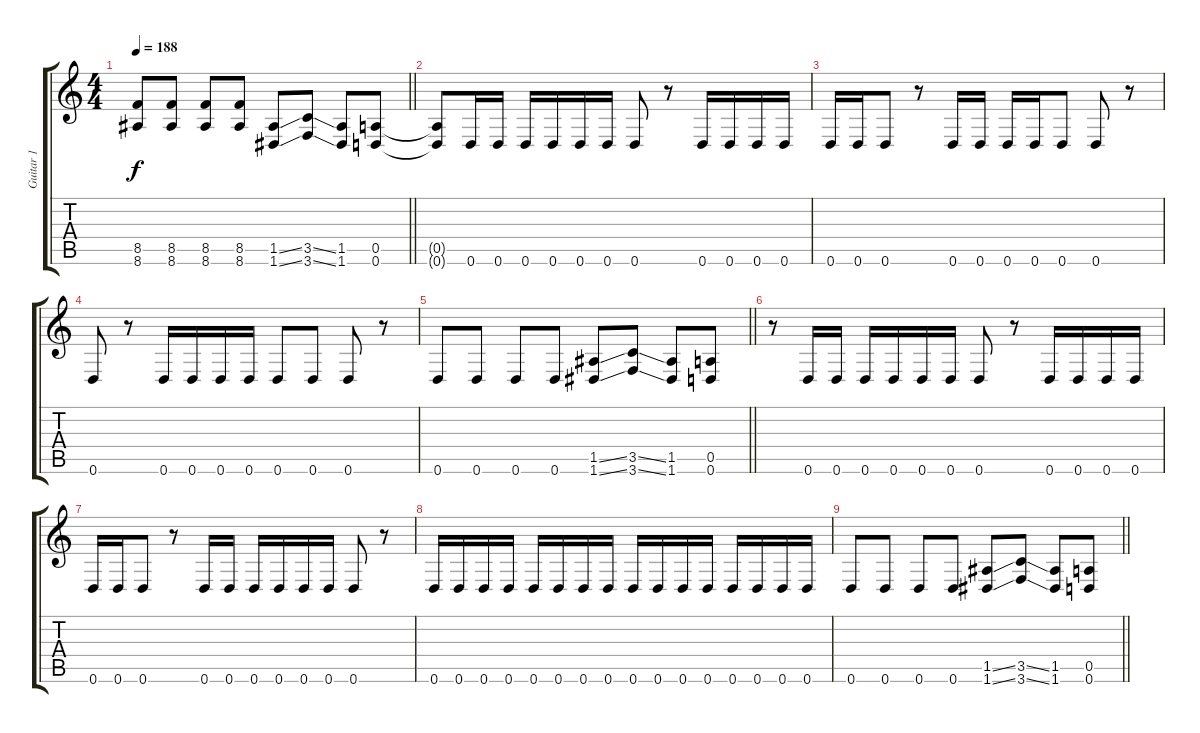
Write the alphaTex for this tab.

\track ("Guitar 1" "Guitar 1") {instrument distortionguitar}
\staff {score tabs}
\tuning (E4 B3 G3 D3 A2 D2) {hide}
\ts (4 4)
\tempo 188
\clef g2
\barLineRight lightlight
\ks c
(8.5 8.6).8{dy f} (8.5 8.6).8 (8.5 8.6).8 (8.5 8.6).8 (1.5{ss} 1.6{ss}).8 (3.5{ss} 3.6{ss}).8 (1.5 1.6).8 (0.5 0.6).8 |
\section ("" "")
(0.5{t} 0.6{t}).8 0.6.16 0.6.16 0.6.16 0.6.16 0.6.16 0.6.16 0.6.8 r.8 0.6.16 0.6.16 0.6.16 0.6.16 |
0.6.16 0.6.16 0.6.8 r.8 0.6.16 0.6.16 0.6.16 0.6.16 0.6.8 0.6.8 r.8 |
0.6.8 r.8 0.6.16 0.6.16 0.6.16 0.6.16 0.6.8 0.6.8 0.6.8 r.8 |
\barLineRight lightlight
0.6.8 0.6.8 0.6.8 0.6.8 (1.5{ss} 1.6{ss}).8 (3.5{ss} 3.6{ss}).8 (1.5 1.6).8 (0.5 0.6).8 |
r.8 0.6.16 0.6.16 0.6.16 0.6.16 0.6.16 0.6.16 0.6.8 r.8 0.6.16 0.6.16 0.6.16 0.6.16 |
0.6.16 0.6.16 0.6.8 r.8 0.6.16 0.6.16 0.6.16 0.6.16 0.6.16 0.6.16 0.6.8 r.8 |
0.6.16 0.6.16 0.6.16 0.6.16 0.6.16 0.6.16 0.6.16 0.6.16 0.6.16 0.6.16 0.6.16 0.6.16 0.6.16 0.6.16 0.6.16 0.6.16 |
\barLineRight lightlight
0.6.8 0.6.8 0.6.8 0.6.8 (1.5{ss} 1.6{ss}).8 (3.5{ss} 3.6{ss}).8 (1.5 1.6).8 (0.5 0.6).8
